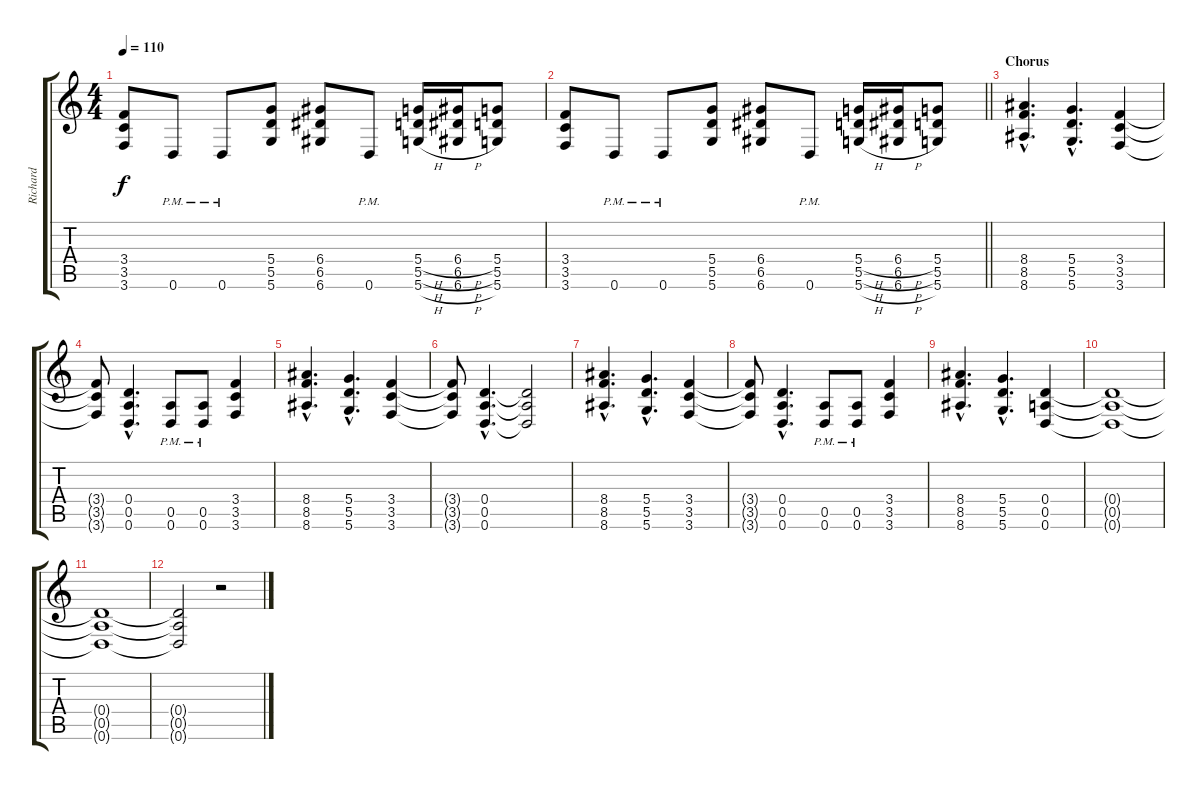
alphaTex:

\track ("Richard" "Richard") {instrument distortionguitar}
\staff {score tabs}
\tuning (E4 B3 G3 D3 A2 D2) {hide}
\ts (4 4)
\tempo 110
\clef g2
\ks c
(3.4 3.5 3.6).8{dy f} 0.6{pm}.8 0.6{pm}.8 (5.4 5.5 5.6).8 (6.4 6.5 6.6).8 0.6{pm}.8 (5.4{h} 5.5{h} 5.6{h}).16 (6.4{h} 6.5{h} 6.6{h}).16 (5.4 5.5 5.6).8 |
\barLineRight lightlight
(3.4 3.5 3.6).8 0.6{pm}.8 0.6{pm}.8 (5.4 5.5 5.6).8 (6.4 6.5 6.6).8 0.6{pm}.8 (5.4{h} 5.5{h} 5.6{h}).16 (6.4{h} 6.5{h} 6.6{h}).16 (5.4 5.5 5.6).8 |
\section ("" "Chorus")
(8.4{hac} 8.5{hac} 8.6{hac}).4{d} (5.4{hac} 5.5{hac} 5.6{hac}).4{d} (3.4 3.5 3.6).4 |
(3.4{t} 3.5{t} 3.6{t}).8 (0.4{hac} 0.5{hac} 0.6{hac}).4{d} (0.5{pm} 0.6{pm}).8 (0.5{pm} 0.6{pm}).8 (3.4 3.5 3.6).4 |
(8.4{hac} 8.5{hac} 8.6{hac}).4{d} (5.4{hac} 5.5{hac} 5.6{hac}).4{d} (3.4 3.5 3.6).4 |
(3.4{t} 3.5{t} 3.6{t}).8 (0.4{hac} 0.5{hac} 0.6{hac}).4{d} (0.4{t} 0.5{t} 0.6{t}).2 |
(8.4{hac} 8.5{hac} 8.6{hac}).4{d} (5.4{hac} 5.5{hac} 5.6{hac}).4{d} (3.4 3.5 3.6).4 |
(3.4{t} 3.5{t} 3.6{t}).8 (0.4{hac} 0.5{hac} 0.6{hac}).4{d} (0.5{pm} 0.6{pm}).8 (0.5{pm} 0.6{pm}).8 (3.4 3.5 3.6).4 |
(8.4{hac} 8.5{hac} 8.6{hac}).4{d} (5.4{hac} 5.5{hac} 5.6{hac}).4{d} (0.4 0.5 0.6).4 |
(0.4{t} 0.5{t} 0.6{t}).1 |
(0.4{t} 0.5{t} 0.6{t}).1 |
(0.4{t} 0.5{t} 0.6{t}).2 r.2
